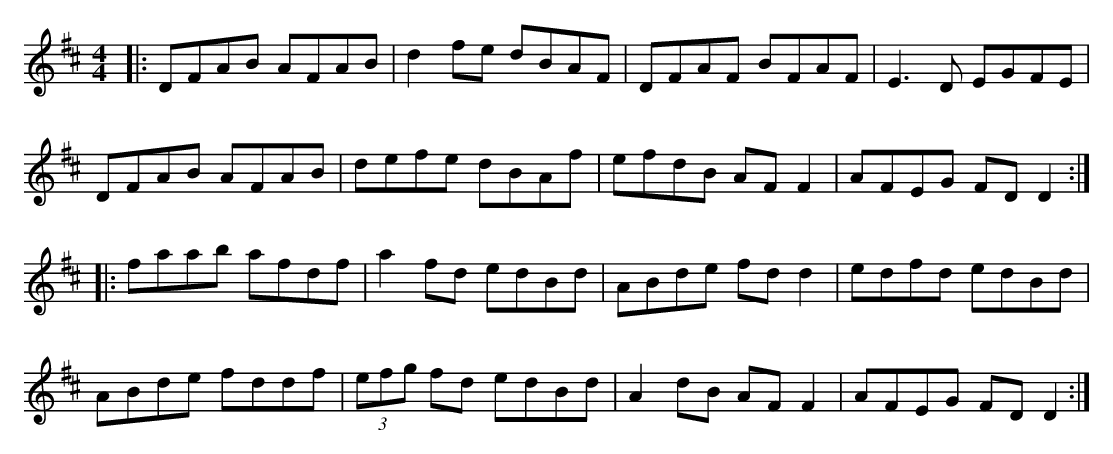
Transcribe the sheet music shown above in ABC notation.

X:1
M:4/4
K:D
|:DFAB AFAB|d2 fe dBAF|DFAF BFAF|E3 D EGFE|
DFAB AFAB|defe dBAf|efdB AF F2|AFEG FD D2:|
|:faab afdf|a2 fd edBd|ABde fd d2|edfd edBd|
ABde fddf|(3efg fd edBd|A2 dB AF F2|AFEG FD D2:|
